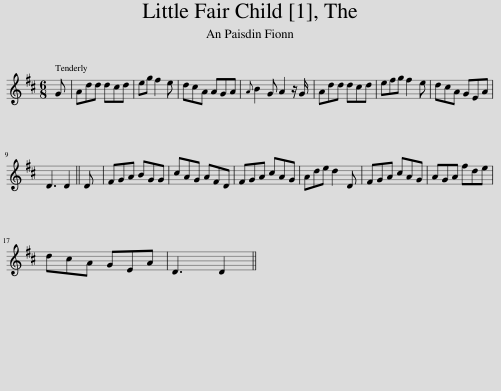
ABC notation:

X:1
L:1/8
M:6/8
I:linebreak $
K:D
V:1 treble
V:1
 G | Add dcd | eg f2 e | dcA AGA |{A} B2 G A2 z/ G/ | %5
 Add dcd | efg f2 e | dcA GEA |$ D3 D2 || D | %10
 FGA BGG | cAG AFD | FGA cAG | Ade d2 D | FGA cAG | %15
 AGA fde |$ dcA GEA | D3 D2 || %18
